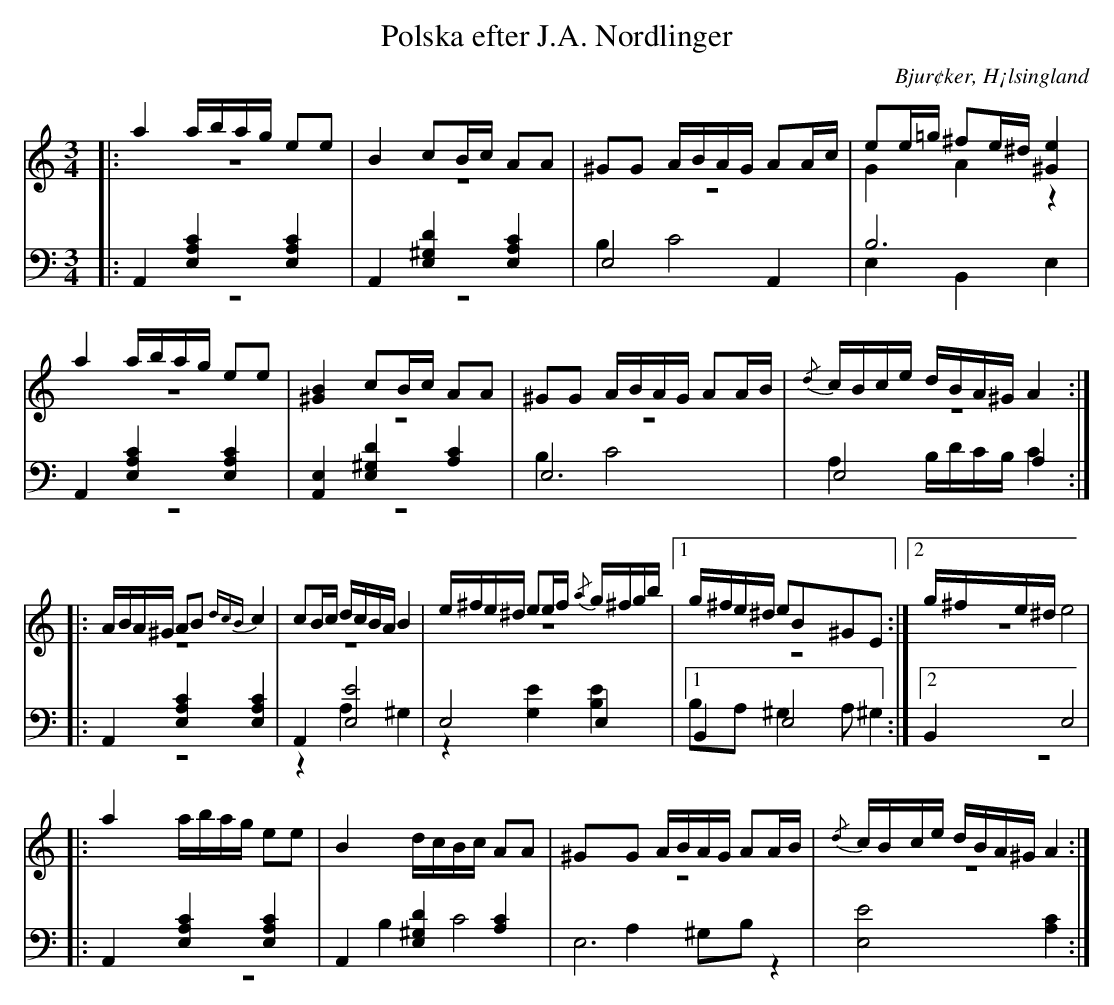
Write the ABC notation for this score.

X:1
T: Polska efter J.A. Nordlinger
O: Bjur¢ker, H¡lsingland
M: 3/4
L: 1/16
K: Am
V:1
V:2 merge
V:3
V:4 merge
V:1
|: a4 abag e2e2|B4 c2Bc A2A2|^G2G2 ABAG A2Ac|e2e=g ^f2e^d [^G4e4]|
a4 abag e2e2|[^G4B4] c2Bc A2A2|^G2G2 ABAG A2AB|{/d}cBce dBA^G A4:|
|:ABA^G A2B2 {dcB}c4|c2Bc dcBA B4|e^fe^d e2ef {/a}g^fgb|1 g^fe^d e2B2^G2E2:|2 g^fe^d e8|
|:a4 abag e2e2|B4 dcBc A2A2|^G2G2 ABAG A2AB|{/d}cBce dBA^G A4:|
V:2
|:z12 |z12|z12|G4 A4 z4|
z12|z12|z12|z12:|
|:z12|z12|z12|1 z12:|2 z12|
|:z12|z12|z12|z12:|
V:3 clef=bass
|:A,,4 [E,4A,4C4] [E,4A,4C4] |A,,4 [E,4^G,4D4] [E,4A,4C4]|E,8 A,,4|B,12|
A,,4 [E,4A,4C4] [E,4A,4C4]|[A,,4E,4] [E,4^G,4D4] [A,4C4]|E,12|E,8 A,4:|
|:A,,4 [E,4A,4C4] [E,4A,4C4]|A,,4 [E,8E8]|E,8 E,4|1 B,,4 E,8 :|2 B,,4 E,8|
|:A,,4 [E,4A,4C4] [E,4A,4C4]|A,,4 [E,4^G,4D4] [A,4C4]|E,12|[E,8E8] [A,4C4]:|
V:4 clef=bass
|:z12 |z12|B,4 C8|E,4 B,,4 E,4|
z12|z12|B,4 C8|A,4 B,DCB, C4:|
|:z12|z4 A,4 ^G,4|z4 [G,4E4] [B,4E4]|1 B,2A,2 ^G,4:|2 ,2A,2 ^G,4|
|:z12|z12|B,4 C8|A,4 ^G,2B,2 z4:|
